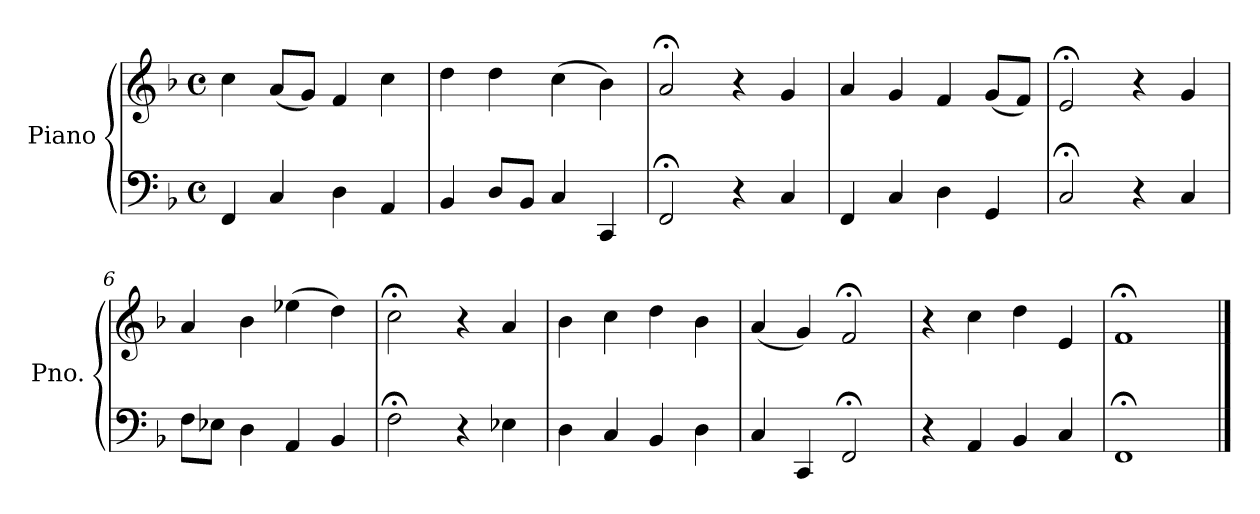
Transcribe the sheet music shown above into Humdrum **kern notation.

**kern	**kern
*part1	*part1
*staff2	*staff1
*I"Piano	*
*I'Pno.	*
*clefF4	*clefG2
*k[b-]	*k[b-]
*M4/4	*M4/4
*met(c)	*met(c)
=1	=1
4FF/	4cc\
4C/	(8a/L
.	8g/J)
4D\	4f/
4AA/	4cc\
=2	=2
4BB-/	4dd\
8D/L	4dd\
8BB-/J	.
4C/	(4cc\
4CC/	4b-\)
=3	=3
2FF;</	2a;</
4r	4r
4C/	4g/
=4	=4
4FF/	4a/
4C/	4g/
4D\	4f/
4GG/	(8g/L
.	8f/J)
=5	=5
2C;</	2e;</
4r	4r
4C/	4g/
=6	=6
8F\L	4a/
8E-X\J	.
4D\	4b-\
4AA/	(4ee-X\
4BB-/	4dd\)
=7	=7
2F;<\	2cc;<\
4r	4r
4E-X\	4a/
!!LO:LB:g=z
=8	=8
4D\	4b-\
4C/	4cc\
4BB-/	4dd\
4D\	4b-\
=9	=9
4C/	(4a/
4CC/	4g/)
2FF;</	2f;</
=10	=10
4r	4r
4AA/	4cc\
4BB-/	4dd\
4C/	4e/
=11	=11
1FF;<	1f;<
==	==
*-	*-
